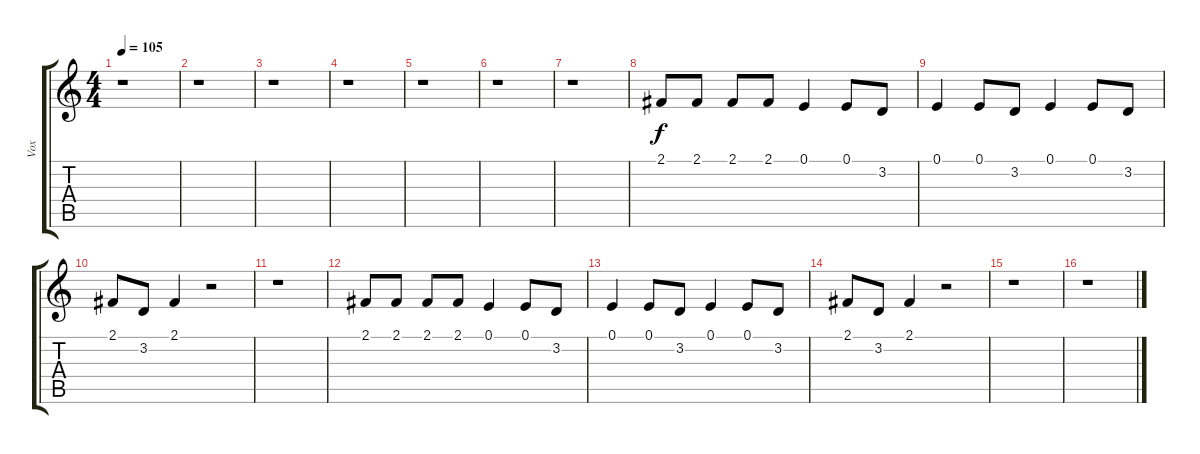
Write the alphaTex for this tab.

\track ("Vox" "Vox") {instrument synthvoice}
\staff {score tabs}
\tuning (E4 B3 G3 D3 A2 E2) {hide}
\ts (4 4)
\tempo 105
\clef g2
\ks c
r.1{dy f} |
r.1 |
r.1 |
r.1 |
r.1 |
r.1 |
r.1 |
2.1.8 2.1.8 2.1.8 2.1.8 0.1.4 0.1.8 3.2.8 |
0.1.4 0.1.8 3.2.8 0.1.4 0.1.8 3.2.8 |
2.1.8 3.2.8 2.1.4 r.2 |
r.1 |
2.1.8 2.1.8 2.1.8 2.1.8 0.1.4 0.1.8 3.2.8 |
0.1.4 0.1.8 3.2.8 0.1.4 0.1.8 3.2.8 |
2.1.8 3.2.8 2.1.4 r.2 |
r.1 |
r.1
